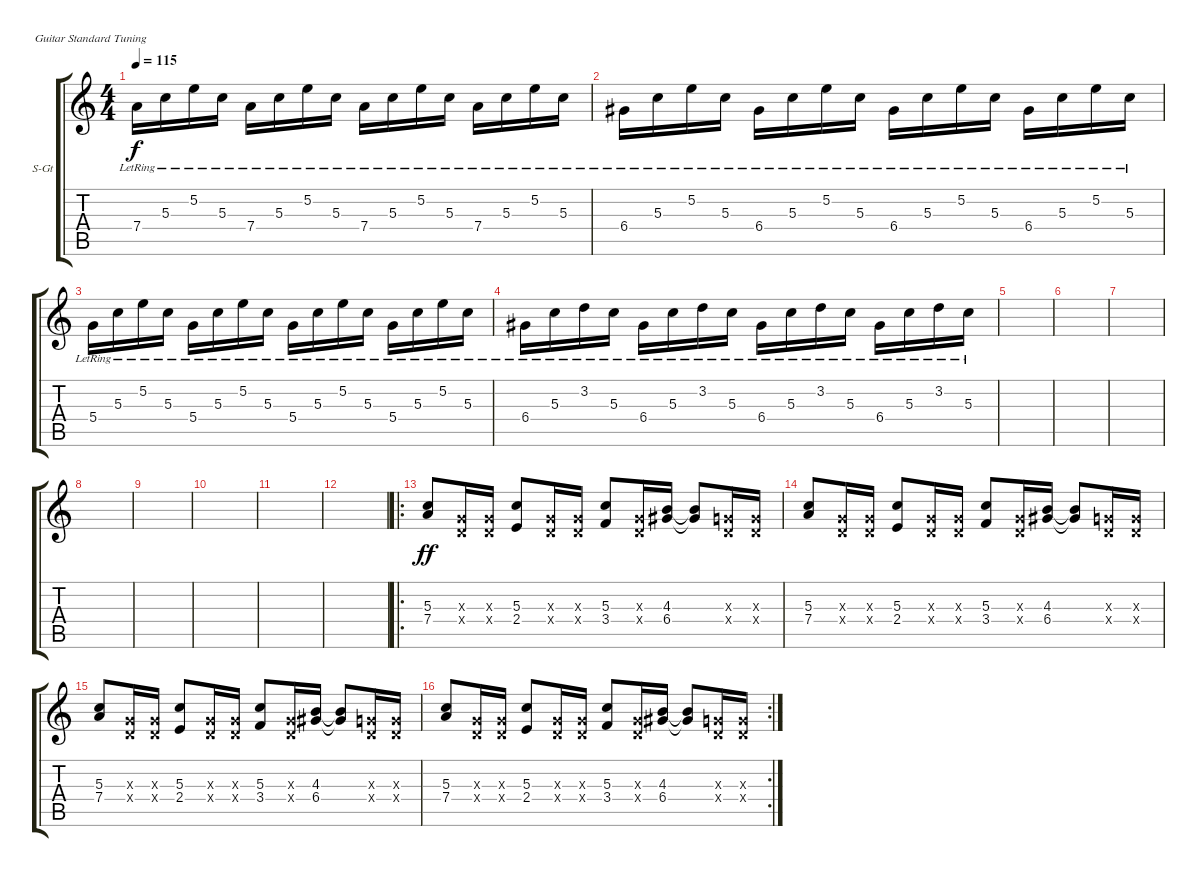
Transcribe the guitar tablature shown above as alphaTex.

\defaultSystemsLayout 4
\bracketExtendMode groupsimilarinstruments
\firstSystemTrackNameOrientation horizontal
\otherSystemsTrackNameOrientation horizontal
\track ("Rhythm" "S-Gt") {instrument acousticguitarsteel}
\staff {score tabs}
\tuning (E4 B3 G3 D3 A2 E2)
\ts (4 4)
\tempo 115
\clef g2
\ks c
7.4{lr}.16{dy f} 5.3{lr}.16 5.2{lr}.16 5.3{lr}.16 7.4{lr}.16 5.3{lr}.16 5.2{lr}.16 5.3{lr}.16 7.4{lr}.16 5.3{lr}.16 5.2{lr}.16 5.3{lr}.16 7.4{lr}.16 5.3{lr}.16 5.2{lr}.16 5.3{lr}.16 |
6.4{lr}.16 5.3{lr}.16 5.2{lr}.16 5.3{lr}.16 6.4{lr}.16 5.3{lr}.16 5.2{lr}.16 5.3{lr}.16 6.4{lr}.16 5.3{lr}.16 5.2{lr}.16 5.3{lr}.16 6.4{lr}.16 5.3{lr}.16 5.2{lr}.16 5.3{lr}.16 |
5.4{lr}.16 5.3{lr}.16 5.2{lr}.16 5.3{lr}.16 5.4{lr}.16 5.3{lr}.16 5.2{lr}.16 5.3{lr}.16 5.4{lr}.16 5.3{lr}.16 5.2{lr}.16 5.3{lr}.16 5.4{lr}.16 5.3{lr}.16 5.2{lr}.16 5.3{lr}.16 |
6.4{lr}.16 5.3{lr}.16 3.2{lr}.16 5.3{lr}.16 6.4{lr}.16 5.3{lr}.16 3.2{lr}.16 5.3{lr}.16 6.4{lr}.16 5.3{lr}.16 3.2{lr}.16 5.3{lr}.16 6.4{lr}.16 5.3{lr}.16 3.2{lr}.16 5.3{lr}.16 |
|
|
|
|
|
|
|
|
\ro
(5.3 7.4).8{dy ff} (0.3{x} 0.4{x}).16 (0.3{x} 0.4{x}).16 (5.3 2.4).8 (0.3{x} 0.4{x}).16 (0.3{x} 0.4{x}).16 (5.3 3.4).8 (0.3{x} 0.4{x}).16 (4.3 6.4).16 (6.4{t} 4.3{t}).8 (0.4{x} 0.3{x}).16 (0.4{x} 0.3{x}).16 |
(5.3 7.4).8 (0.3{x} 0.4{x}).16 (0.3{x} 0.4{x}).16 (5.3 2.4).8 (0.3{x} 0.4{x}).16 (0.3{x} 0.4{x}).16 (5.3 3.4).8 (0.3{x} 0.4{x}).16 (4.3 6.4).16 (6.4{t} 4.3{t}).8 (0.4{x} 0.3{x}).16 (0.4{x} 0.3{x}).16 |
(5.3 7.4).8 (0.3{x} 0.4{x}).16 (0.3{x} 0.4{x}).16 (5.3 2.4).8 (0.3{x} 0.4{x}).16 (0.3{x} 0.4{x}).16 (5.3 3.4).8 (0.3{x} 0.4{x}).16 (4.3 6.4).16 (6.4{t} 4.3{t}).8 (0.4{x} 0.3{x}).16 (0.4{x} 0.3{x}).16 |
\rc 2
(5.3 7.4).8 (0.3{x} 0.4{x}).16 (0.3{x} 0.4{x}).16 (5.3 2.4).8 (0.3{x} 0.4{x}).16 (0.3{x} 0.4{x}).16 (5.3 3.4).8 (0.3{x} 0.4{x}).16 (4.3 6.4).16 (6.4{t} 4.3{t}).8 (0.4{x} 0.3{x}).16 (0.4{x} 0.3{x}).16
